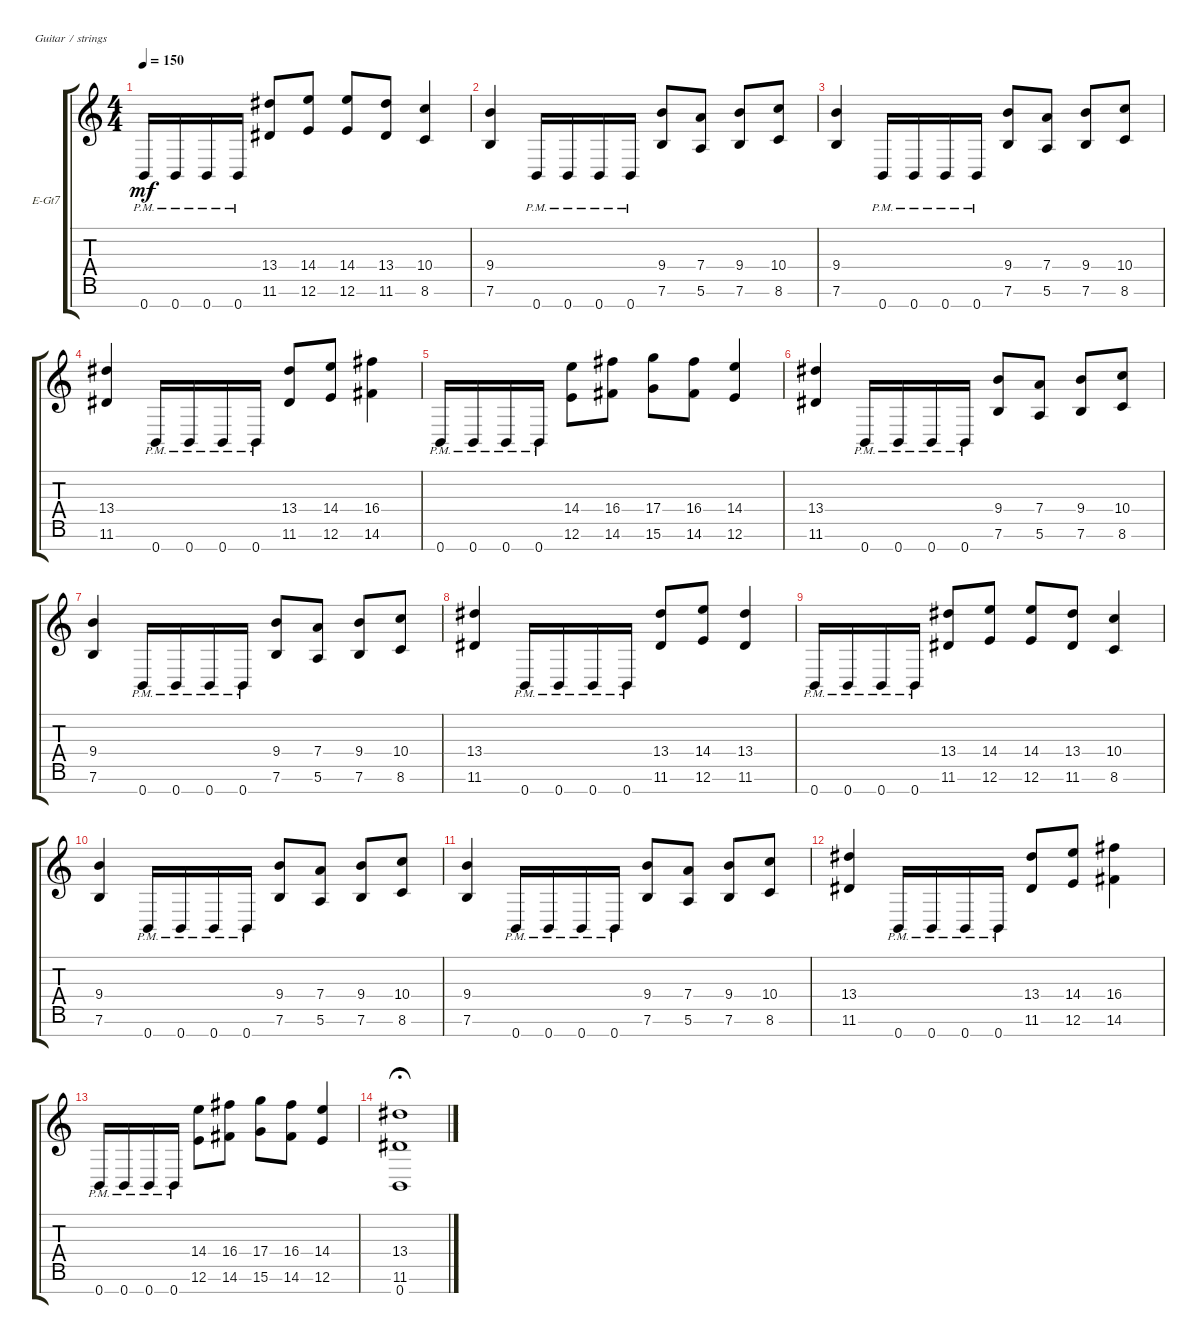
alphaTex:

\defaultSystemsLayout 4
\bracketExtendMode groupsimilarinstruments
\firstSystemTrackNameOrientation horizontal
\otherSystemsTrackNameOrientation horizontal
\track ("Rhythm Guitar (R)" "E-Gt7") {instrument distortionguitar}
\staff {score tabs}
\tuning (E4 B3 G3 D3 A2 E2 B1)
\ts (4 4)
\tempo 150
\clef g2
\ks c
0.7{pm}.16{dy mf} 0.7{pm}.16 0.7{pm}.16 0.7{pm}.16 (13.4 11.6).8 (14.4 12.6).8 (14.4 12.6).8 (13.4 11.6).8 (10.4 8.6).4 |
(7.6 9.4).4 0.7{pm}.16 0.7{pm}.16 0.7{pm}.16 0.7{pm}.16 (7.6 9.4).8 (5.6 7.4).8 (7.6 9.4).8 (8.6 10.4).8 |
(9.4 7.6).4 0.7{pm}.16 0.7{pm}.16 0.7{pm}.16 0.7{pm}.16 (9.4 7.6).8 (7.4 5.6).8 (9.4 7.6).8 (10.4 8.6).8 |
(13.4 11.6).4 0.7{pm}.16 0.7{pm}.16 0.7{pm}.16 0.7{pm}.16 (13.4 11.6).8 (14.4 12.6).8 (16.4 14.6).4 |
0.7{pm}.16 0.7{pm}.16 0.7{pm}.16 0.7{pm}.16 (14.4 12.6).8 (16.4 14.6).8 (17.4 15.6).8 (16.4 14.6).8 (14.4 12.6).4 |
(13.4 11.6).4 0.7{pm}.16 0.7{pm}.16 0.7{pm}.16 0.7{pm}.16 (9.4 7.6).8 (7.4 5.6).8 (9.4 7.6).8 (10.4 8.6).8 |
(9.4 7.6).4 0.7{pm}.16 0.7{pm}.16 0.7{pm}.16 0.7{pm}.16 (9.4 7.6).8 (7.4 5.6).8 (9.4 7.6).8 (10.4 8.6).8 |
(13.4 11.6).4 0.7{pm}.16 0.7{pm}.16 0.7{pm}.16 0.7{pm}.16 (13.4 11.6).8 (14.4 12.6).8 (13.4 11.6).4 |
0.7{pm}.16 0.7{pm}.16 0.7{pm}.16 0.7{pm}.16 (13.4 11.6).8 (14.4 12.6).8 (14.4 12.6).8 (13.4 11.6).8 (10.4 8.6).4 |
(7.6 9.4).4 0.7{pm}.16 0.7{pm}.16 0.7{pm}.16 0.7{pm}.16 (7.6 9.4).8 (5.6 7.4).8 (7.6 9.4).8 (8.6 10.4).8 |
(9.4 7.6).4 0.7{pm}.16 0.7{pm}.16 0.7{pm}.16 0.7{pm}.16 (9.4 7.6).8 (7.4 5.6).8 (9.4 7.6).8 (10.4 8.6).8 |
(13.4 11.6).4 0.7{pm}.16 0.7{pm}.16 0.7{pm}.16 0.7{pm}.16 (13.4 11.6).8 (14.4 12.6).8 (16.4 14.6).4 |
0.7{pm}.16 0.7{pm}.16 0.7{pm}.16 0.7{pm}.16 (14.4 12.6).8 (16.4 14.6).8 (17.4 15.6).8 (16.4 14.6).8 (14.4 12.6).4 |
(13.4 11.6 0.7).1{fermata (medium 0.5)}
